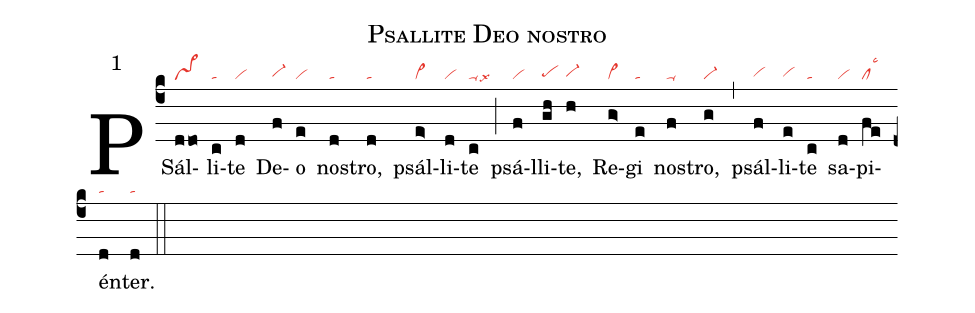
name: Psallite Deo nostro;
mode: 1;
nabc-lines: 1;
%%
(c4)
PSál(ddo>|vs>)li(c|ta)te(d|vi) De(f|vi-hg)o(e|vi) nos(d|ta)tro,(d|ta) psál(e>|vi>)li(d|vi)te(c|ta-lsx6) (;)
psá(f|vi)lli(gh|pehg)te,(h|vi-hg) Re(g>|vi>)gi(e|ta) nos(f|ta-)tro,(g|vi-) (,)
psál(f|vihg)li(e|vihg)te(c|ta) sa(d|vi)pi(fe|cllsc3)én(d|ta)ter.(d|ta) (::)
